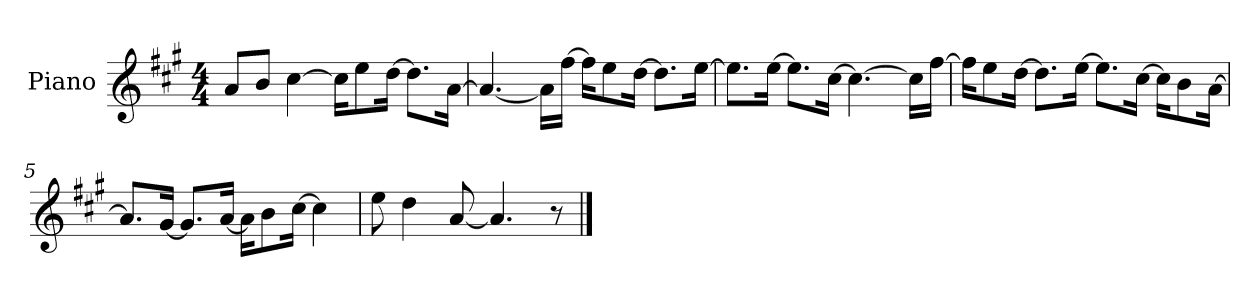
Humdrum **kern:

**kern
*part1
*staff1
*I"Piano
*I'P-no
*clefG2
*k[f#c#g#]
*M4/4
*MM90
=1
8a/L
8b/J
[4cc#\
16cc#\KL]
8ee\
[16dd\Jk
8.dd\L]
[16a\Jk
=2
4.a/_
16a\LL]
[16ff#\JJ
16ff#\KL]
8ee\
[16dd\Jk
8.dd\L]
[16ee\Jk
=3
8.ee\L]
[16ee\Jk
8.ee\L]
[16cc#\Jk
4.cc#\_
16cc#\LL]
[16ff#\JJ
=4
16ff#\KL]
8ee\
[16dd\Jk
8.dd\L]
[16ee\Jk
8.ee\L]
[16cc#\Jk
16cc#\KL]
8b\
[16a\Jk
!!LO:LB:g=z
=5
8.a/L]
[16g#/Jk
8.g#/L]
[16a/Jk
16a\KL]
8b\
[16cc#\Jk
4cc#\]
=6
8ee\
4dd\
[8a/
4.a/]
8r
==
*-
